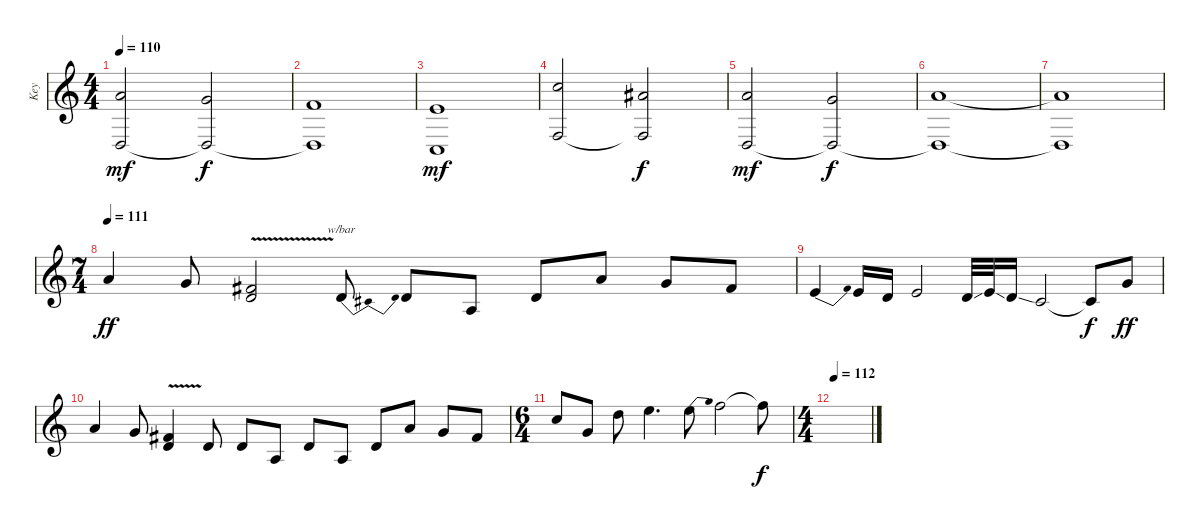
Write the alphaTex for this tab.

\track ("Key" "Key") {instrument synthstrings1}
\staff {score}
\tuning (E4 B3 G3 D3 A2 E2) {hide}
\ts (4 4)
\tempo 110
\clef g2
\ks c
(10.2 0.4).2{dy mf} (8.2 0.4{t}).2{dy f} |
(6.2 0.4{t}).1 |
(5.2 3.5).1{dy mf} |
(13.2 3.4).2 (11.2 3.4{t}).2{dy f} |
(10.2 0.4).2{dy mf} (8.2 0.4{t}).2{dy f} |
(10.2 0.4{t}).1 |
(10.2{t} 0.4{t}).1 |
\ts (7 4)
\tempo 111
10.2.4{dy ff instrument lead2sawtooth} 8.2.8 (7.2{v} 7.3{v}).2 7.3.8{tbe (dip default 0 0 30 -2 60 0)} 7.3.8 7.4.8 7.3.8 10.2.8 8.2.8 7.2.8 |
9.3{be (bend 0 0 60 2)}.4{instrument lead2sawtooth} 9.3.16 7.3.16 9.3.2 7.3{ss}.32 9.3{ss}.32 7.3{ss}.16 5.3.2 5.3{t}.8{dy f} 8.2.8{dy ff} |
10.2.4{instrument lead2sawtooth} 8.2.8 (7.2{v} 7.3{v}).4 7.3.8 7.3.8 7.4.8 7.3.8 7.4.8 7.3.8 10.2.8 8.2.8 7.2.8 |
\ts (6 4)
13.2.8{instrument lead2sawtooth} 8.2.8 15.2.8 17.2.4{d} 17.2{be (bend 0 0 60 6)}.8 18.2.2 18.2{t}.8{dy f} |
\ts (4 4)
\tempo 112
